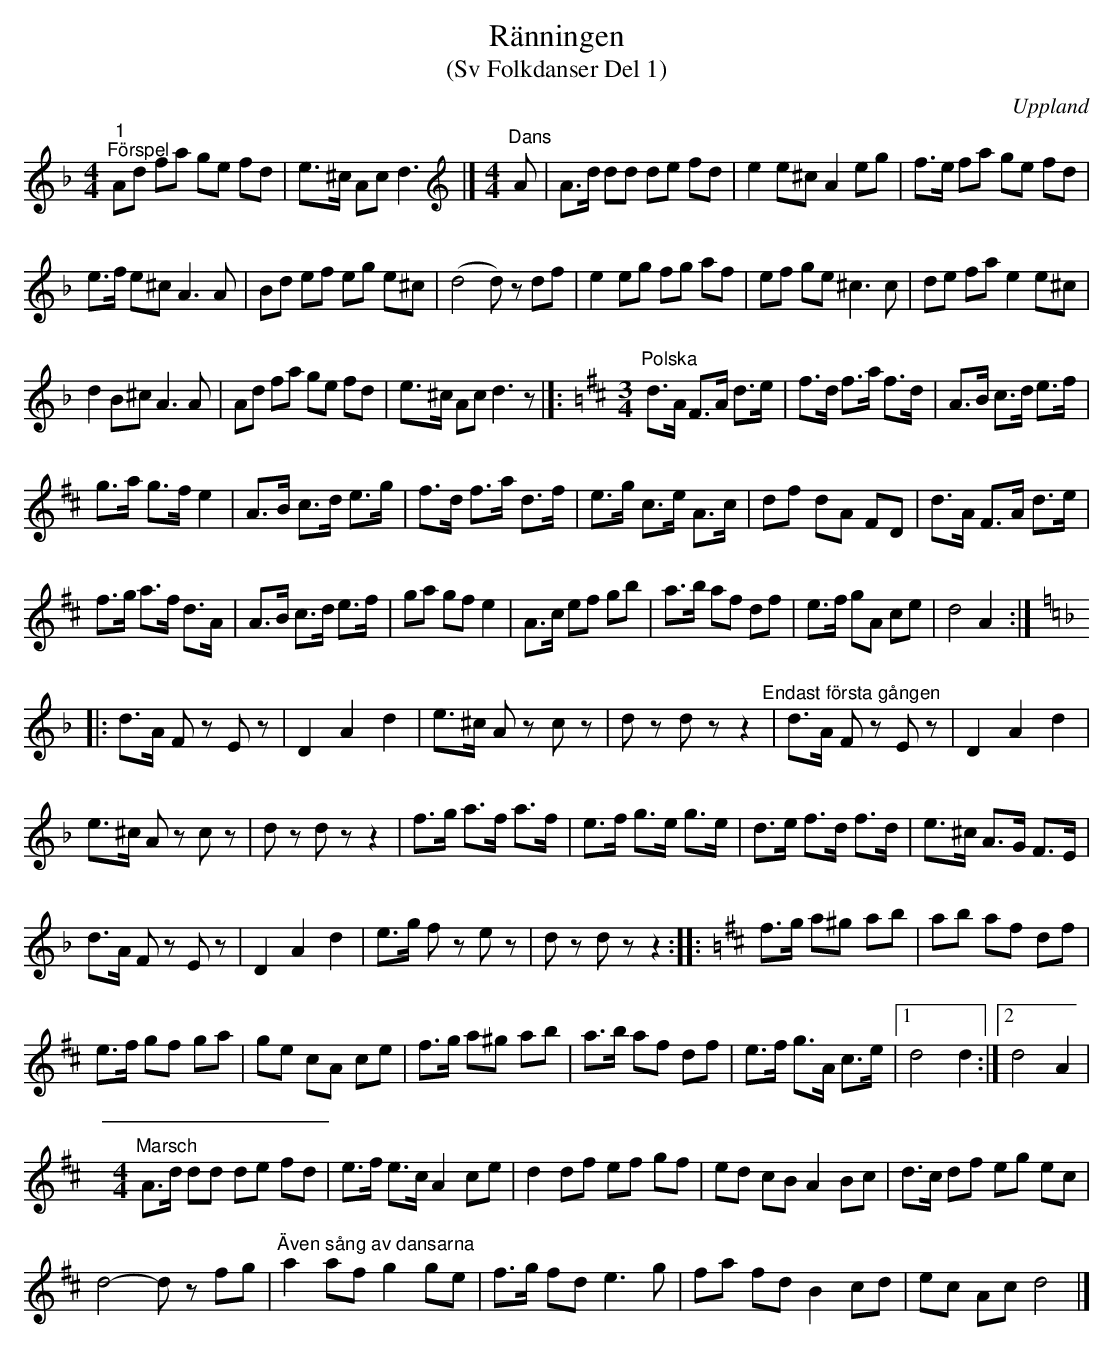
X:1
T:Ränningen
T:(Sv Folkdanser Del 1)
O:Uppland
L:1/8
M:4/4
K:Dm
V:1
"^1""^Förspel" Ad fa ge fd | e>^c Ac d3 |][K:F][M:4/4][K:treble]"^Dans" A | A>d dd de fd | e2 e^c A2 eg | f>e fa ge fd |
e>f e^c A3 A | Bd ef eg e^c | (d4 d) z df | e2 eg fg af | ef ge ^c3 c | de fa e2 e^c |
d2 B^c A3 A | Ad fa ge fd | e>^c Ac d3 z |]: [K:D][M:3/4]"^Polska" d>A F>A d>e | f>d f>a f>d | A>B c>d e>f |
g>a g>f e2 | A>B c>d e>g | f>d f>a d>f | e>g c>e A>c | df dA FD | d>A F>A d>e |
f>g a>f d>A | A>B c>d e>f | ga gf e2 | A>c ef gb | a>b af df | e>f gA ce | d4 A2 ::
[K:F] d>A F z E z | D2 A2 d2 | e>^c A z c z | d z d z z2"^Endast första gången" | d>A F z E z | D2 A2 d2 |
e>^c A z c z | d z d z z2 | f>g a>f a>f | e>f g>e g>e | d>e f>d f>d | e>^c A>G F>E |
d>A F z E z | D2 A2 d2 | e>g f z e z | d z d z z2 ::[K:D] f>g a^g ab | ab af df |
e>f gf ga | ge cA ce | f>g a^g ab | a>b af df | e>f g>A c>e |1 d4 d2 :|2 d4 A2 |
"^Marsch" [M:4/4] A>d dd de fd | e>f e>c A2 ce | d2 df ef gf | ed cB A2 Bc | d>c df eg ec |
d4- d z fg |"^Även sång av dansarna" a2 af g2 ge | f>g fd e3 g | fa fd B2 cd | ec Ac d4 |]
